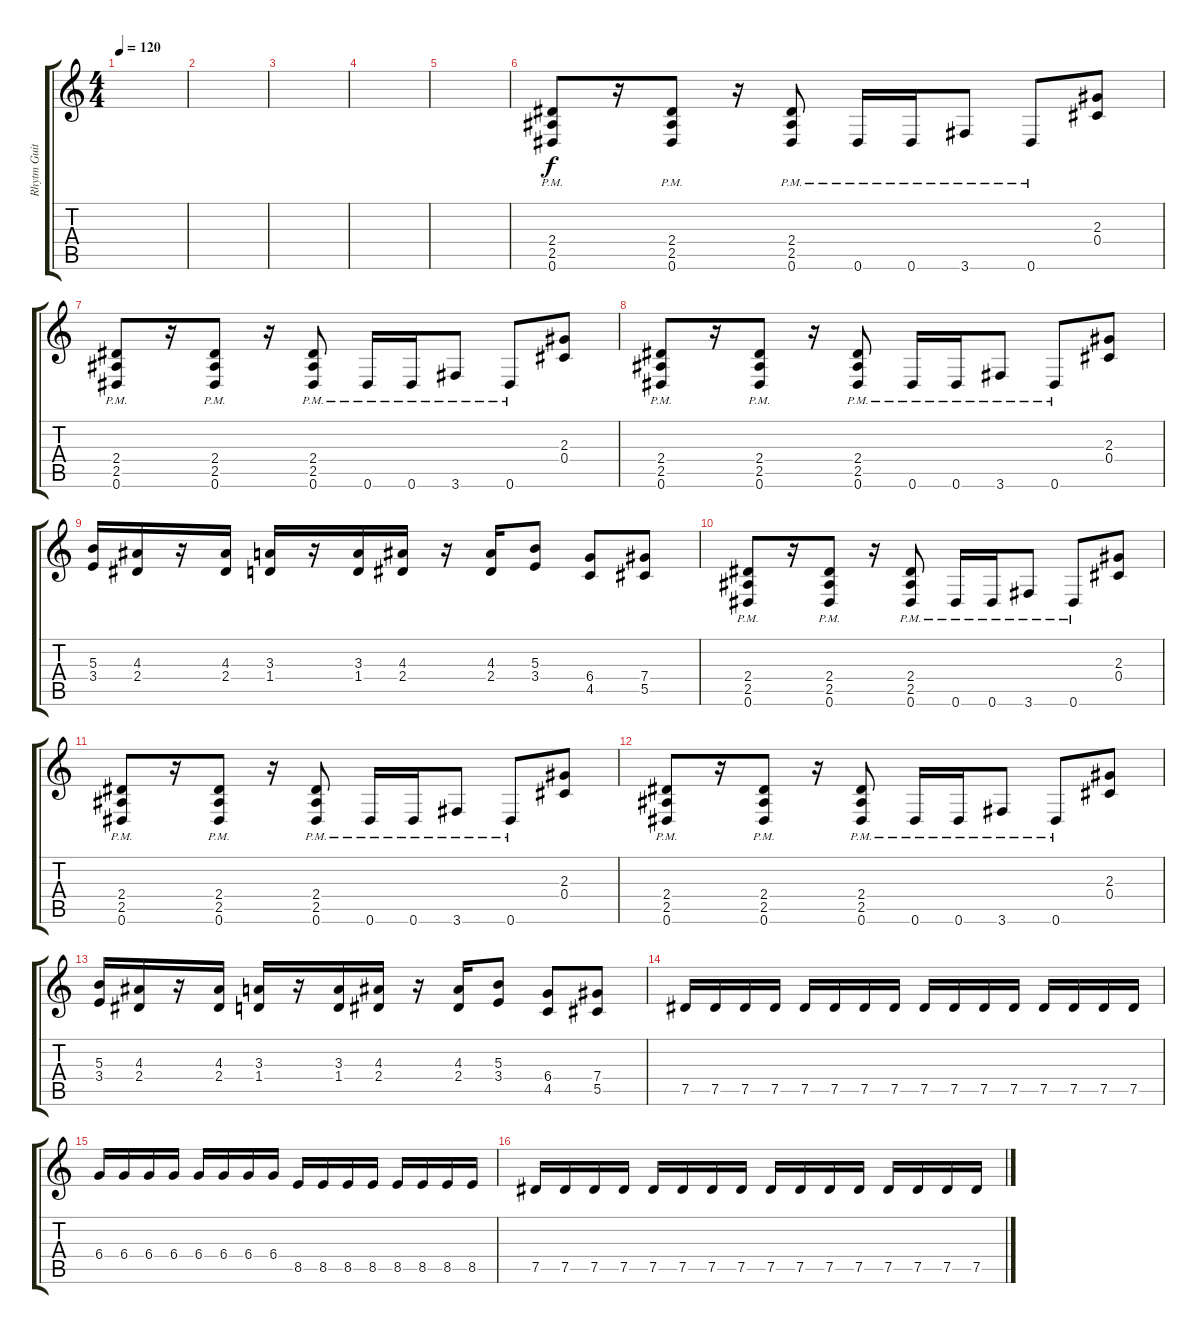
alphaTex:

\track ("Rhytm Guitar" "Rhytm Guit") {instrument distortionguitar}
\staff {score tabs}
\tuning (Eb4 Bb3 Gb3 Db3 Ab2 Eb2) {hide}
\ts (4 4)
\tempo 120
\clef g2
\ks c
|
|
|
|
|
(2.4 2.5 0.6{pm}).8 r.16 (2.4 2.5 0.6{pm}).8 r.16 (2.4 2.5 0.6{pm}).8 0.6{pm}.16 0.6{pm}.16 3.6{pm}.8 0.6{pm}.8 (2.3 0.4).8 |
(2.4 2.5 0.6{pm}).8 r.16 (2.4 2.5 0.6{pm}).8 r.16 (2.4 2.5 0.6{pm}).8 0.6{pm}.16 0.6{pm}.16 3.6{pm}.8 0.6{pm}.8 (2.3 0.4).8 |
(2.4 2.5 0.6{pm}).8 r.16 (2.4 2.5 0.6{pm}).8 r.16 (2.4 2.5 0.6{pm}).8 0.6{pm}.16 0.6{pm}.16 3.6{pm}.8 0.6{pm}.8 (2.3 0.4).8 |
(5.3 3.4).16 (4.3 2.4).16 r.16 (4.3 2.4).16 (3.3 1.4).16 r.16 (3.3 1.4).16 (4.3 2.4).16 r.16 (4.3 2.4).16 (5.3 3.4).8 (6.4 4.5).8 (7.4 5.5).8 |
(2.4 2.5 0.6{pm}).8 r.16 (2.4 2.5 0.6{pm}).8 r.16 (2.4 2.5 0.6{pm}).8 0.6{pm}.16 0.6{pm}.16 3.6{pm}.8 0.6{pm}.8 (2.3 0.4).8 |
(2.4 2.5 0.6{pm}).8 r.16 (2.4 2.5 0.6{pm}).8 r.16 (2.4 2.5 0.6{pm}).8 0.6{pm}.16 0.6{pm}.16 3.6{pm}.8 0.6{pm}.8 (2.3 0.4).8 |
(2.4 2.5 0.6{pm}).8 r.16 (2.4 2.5 0.6{pm}).8 r.16 (2.4 2.5 0.6{pm}).8 0.6{pm}.16 0.6{pm}.16 3.6{pm}.8 0.6{pm}.8 (2.3 0.4).8 |
(5.3 3.4).16 (4.3 2.4).16 r.16 (4.3 2.4).16 (3.3 1.4).16 r.16 (3.3 1.4).16 (4.3 2.4).16 r.16 (4.3 2.4).16 (5.3 3.4).8 (6.4 4.5).8 (7.4 5.5).8 |
7.5.16 7.5.16 7.5.16 7.5.16 7.5.16 7.5.16 7.5.16 7.5.16 7.5.16 7.5.16 7.5.16 7.5.16 7.5.16 7.5.16 7.5.16 7.5.16 |
6.4.16 6.4.16 6.4.16 6.4.16 6.4.16 6.4.16 6.4.16 6.4.16 8.5.16 8.5.16 8.5.16 8.5.16 8.5.16 8.5.16 8.5.16 8.5.16 |
7.5.16 7.5.16 7.5.16 7.5.16 7.5.16 7.5.16 7.5.16 7.5.16 7.5.16 7.5.16 7.5.16 7.5.16 7.5.16 7.5.16 7.5.16 7.5.16
